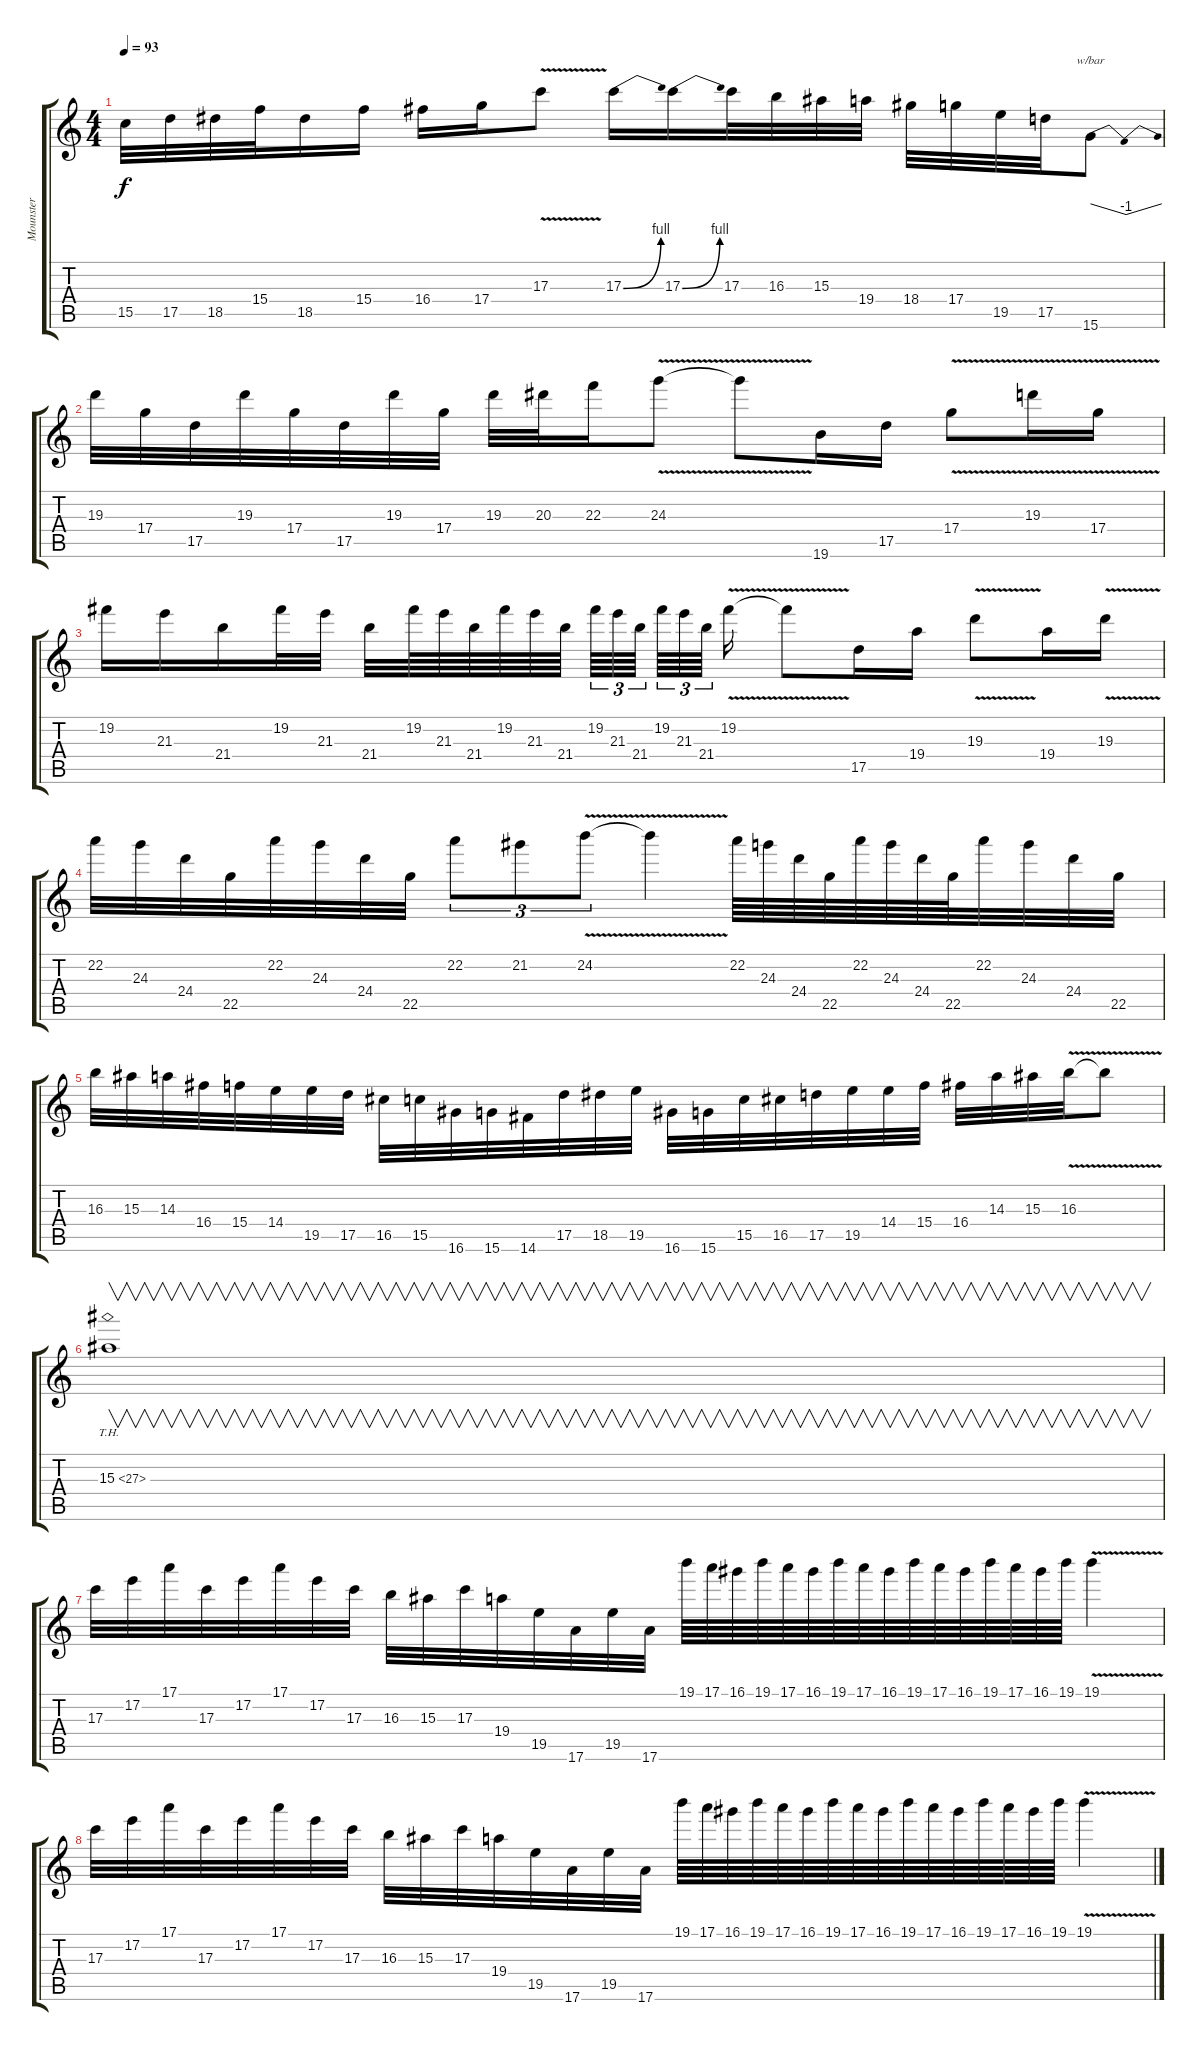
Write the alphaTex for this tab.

\track ("Mounster" "Mounster") {instrument overdrivenguitar}
\staff {score tabs}
\tuning (E4 B3 G3 D3 A2 E2) {hide}
\ts (4 4)
\tempo 93
\clef g2
\ks c
15.5.32{dy f} 17.5.32 18.5.32 15.4.32 18.5.16 15.4.16 16.4.16 17.4.16 17.3{v}.8 17.3{be (bend 0 0 60 4)}.16 17.3{be (bend 0 0 60 4)}.16 17.3.32 16.3.32 15.3.32 19.4.32 18.4.32 17.4.32 19.5.32 17.5.32 15.6.8{tbe (dip default 0 0 30 -4 60 0)} |
19.3.32 17.4.32 17.5.32 19.3.32 17.4.32 17.5.32 19.3.32 17.4.32 19.3.32 20.3.32 22.3.16 24.3{v}.8 24.3{t}.8 19.6.16 17.5.16 17.4{v}.8 19.3{v}.16 17.4{v}.16 |
19.2.16 21.3.16 21.4.16 19.2.32 21.3.32 21.4.32 19.2.64 21.3.64 21.4.64 19.2.64 21.3.64 21.4.64 19.2.64{tu (3 2)} 21.3.64{tu (3 2)} 21.4.64{tu (3 2)} 19.2.64{tu (3 2)} 21.3.64{tu (3 2)} 21.4.64{tu (3 2)} 19.2{v}.16 19.2{t}.8 17.5.16 19.4.16 19.3{v}.8 19.4.16 19.3{v}.16 |
22.2.32 24.3.32 24.4.32 22.5.32 22.2.32 24.3.32 24.4.32 22.5.32 22.2.8{tu (3 2)} 21.2.8{tu (3 2)} 24.2{v}.8{tu (3 2)} 24.2{t}.4 22.2.64 24.3.64 24.4.64 22.5.64 22.2.64 24.3.64 24.4.64 22.5.64 22.2.32 24.3.32 24.4.32 22.5.32 |
16.3.32 15.3.32 14.3.32 16.4.32 15.4.32 14.4.32 19.5.32 17.5.32 16.5.32 15.5.32 16.6.32 15.6.32 14.6.32 17.5.32 18.5.32 19.5.32 16.6.32 15.6.32 15.5.32 16.5.32 17.5.32 19.5.32 14.4.32 15.4.32 16.4.32 14.3.32 15.3.32 16.3{v}.32 16.3{t}.8 |
15.3{th 12}.1{v} |
17.3.32 17.2.32 17.1.32 17.3.32 17.2.32 17.1.32 17.2.32 17.3.32 16.3.32 15.3.32 17.3.32 19.4.32 19.5.32 17.6.32 19.5.32 17.6.32 19.1.64 17.1.64 16.1.64 19.1.64 17.1.64 16.1.64 19.1.64 17.1.64 16.1.64 19.1.64 17.1.64 16.1.64 19.1.64 17.1.64 16.1.64 19.1.64 19.1{v}.4 |
17.3.32 17.2.32 17.1.32 17.3.32 17.2.32 17.1.32 17.2.32 17.3.32 16.3.32 15.3.32 17.3.32 19.4.32 19.5.32 17.6.32 19.5.32 17.6.32 19.1.64 17.1.64 16.1.64 19.1.64 17.1.64 16.1.64 19.1.64 17.1.64 16.1.64 19.1.64 17.1.64 16.1.64 19.1.64 17.1.64 16.1.64 19.1.64 19.1{v}.4
